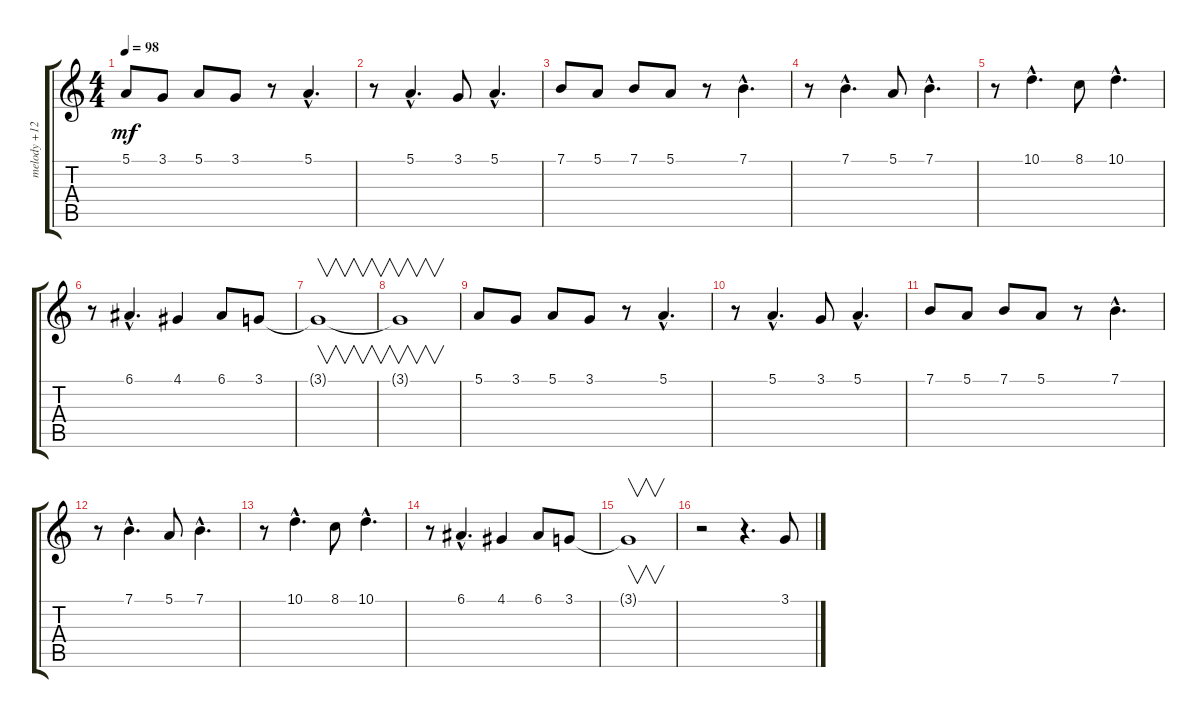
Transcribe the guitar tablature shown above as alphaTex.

\track ("melody +12" "melody +12") {instrument synthbrass2}
\staff {score tabs}
\tuning (E4 B3 G3 D3 A2 E2) {hide}
\ts (4 4)
\tempo 98
\clef g2
\ks c
5.1.8{dy mf volume 14 balance 14 instrument synthbrass2} 3.1.8 5.1.8 3.1.8 r.8 5.1{hac}.4{d} |
r.8 5.1{hac}.4{d} 3.1.8 5.1{hac}.4{d} |
7.1.8 5.1.8 7.1.8 5.1.8 r.8 7.1{hac}.4{d} |
r.8 7.1{hac}.4{d} 5.1.8 7.1{hac}.4{d} |
r.8 10.1{hac}.4{d} 8.1.8 10.1{hac}.4{d} |
r.8 6.1{hac}.4{d} 4.1.4 6.1.8 3.1.8 |
3.1{t}.1{v} |
3.1{t}.1{v} |
5.1.8 3.1.8 5.1.8 3.1.8 r.8 5.1{hac}.4{d} |
r.8 5.1{hac}.4{d} 3.1.8 5.1{hac}.4{d} |
7.1.8 5.1.8 7.1.8 5.1.8 r.8 7.1{hac}.4{d} |
r.8 7.1{hac}.4{d} 5.1.8 7.1{hac}.4{d} |
r.8 10.1{hac}.4{d} 8.1.8 10.1{hac}.4{d} |
r.8 6.1{hac}.4{d} 4.1.4 6.1.8 3.1.8 |
3.1{t}.1{v} |
r.2 r.4{d} 3.1.8
